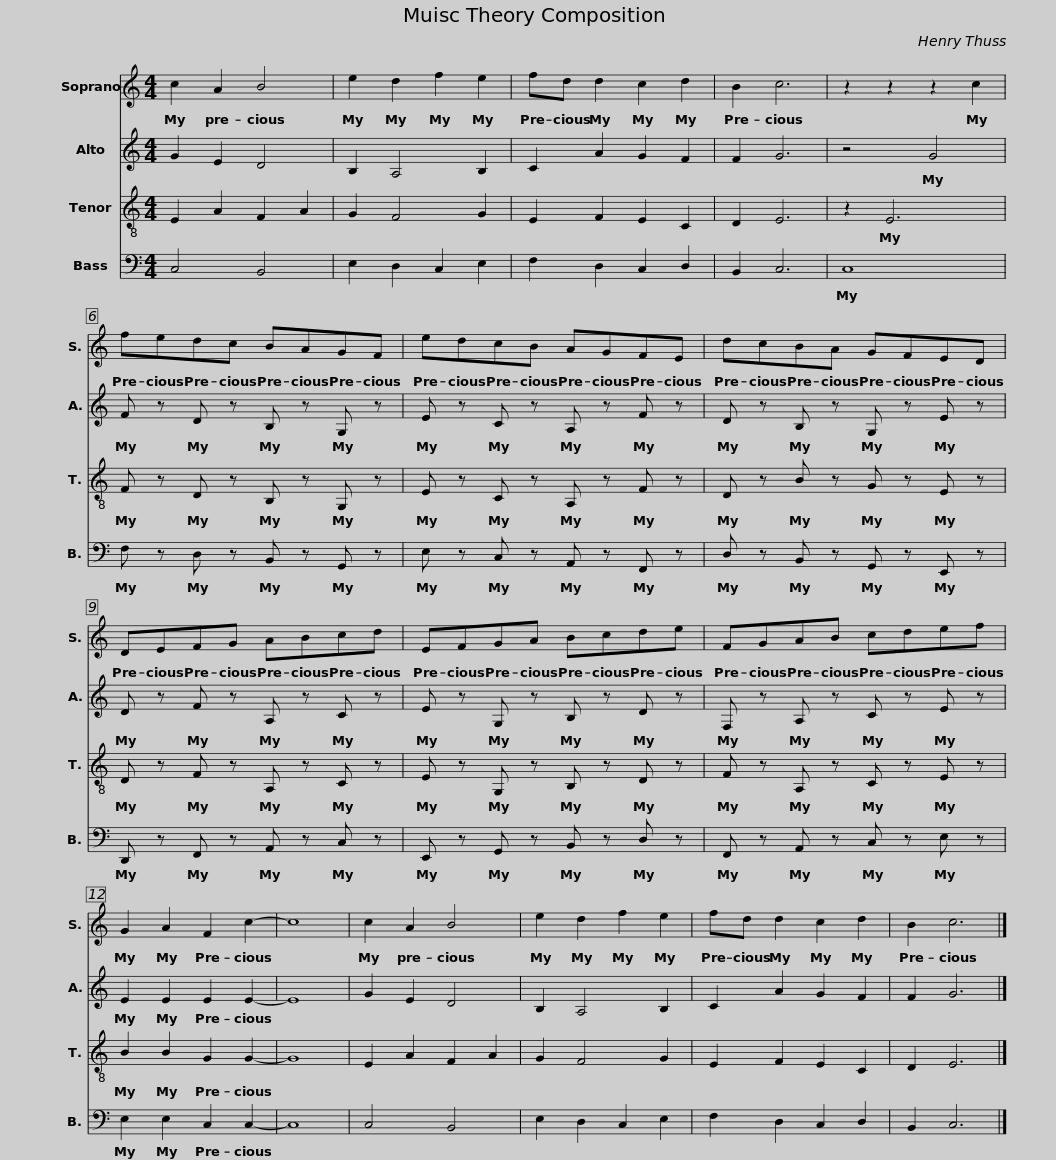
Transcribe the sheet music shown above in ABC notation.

X:1
%%score 1 2 3 4
L:1/8
M:4/4
I:linebreak $
K:C
V:1 treble
V:2 treble
V:3 treble-8
V:4 bass
V:1
 c2 A2 B4 | e2 d2 f2 e2 | fd d2 c2 d2 | B2 c6 | z2 z2 z2 c2 |$ %5
 fedc BAGF | edcB AGFE |$ dcBA GFED | DEFG ABcd |$ EFGA Bcde | %10
 FGAB cdef | G2 A2 F2 c2- |$ c8 | c2 A2 B4 | e2 d2 f2 e2 | %15
 fd d2 c2 d2 | B2 c6 |] %17
V:2
 G2 E2 D4 | B,2 A,4 B,2 | C2 A2 G2 F2 | F2 G6 | z4 G4 |$ %5
 F z D z B, z G, z | E z C z A, z F z |$ D z B, z G, z E z | D z F z A, z C z |$ E z G, z B, z D z | %10
 F, z A, z C z E z | E2 E2 E2 E2- |$ E8 | G2 E2 D4 | B,2 A,4 B,2 | %15
 C2 A2 G2 F2 | F2 G6 |] %17
V:3
 E2 A2 F2 A2 | G2 F4 G2 | E2 F2 E2 C2 | D2 E6 | z2 E6 |$ %5
 F z D z B, z G, z | E z C z A, z F z |$ D z B z G z E z | D z F z A, z C z |$ E z G, z B, z D z | %10
 F z A, z C z E z | B2 B2 G2 G2- |$ G8 | E2 A2 F2 A2 | G2 F4 G2 | %15
 E2 F2 E2 C2 | D2 E6 |] %17
V:4
 C,4 B,,4 | E,2 D,2 C,2 E,2 | F,2 D,2 C,2 D,2 | B,,2 C,6 | C,8 |$ %5
 F, z D, z B,, z G,, z | E, z C, z A,, z F,, z |$ D, z B,, z G,, z E,, z | D,, z F,, z A,, z C, z |$ E,, z G,, z B,, z D, z | %10
 F,, z A,, z C, z E, z | E,2 E,2 C,2 C,2- |$ C,8 | C,4 B,,4 | E,2 D,2 C,2 E,2 | %15
 F,2 D,2 C,2 D,2 | B,,2 C,6 |] %17
